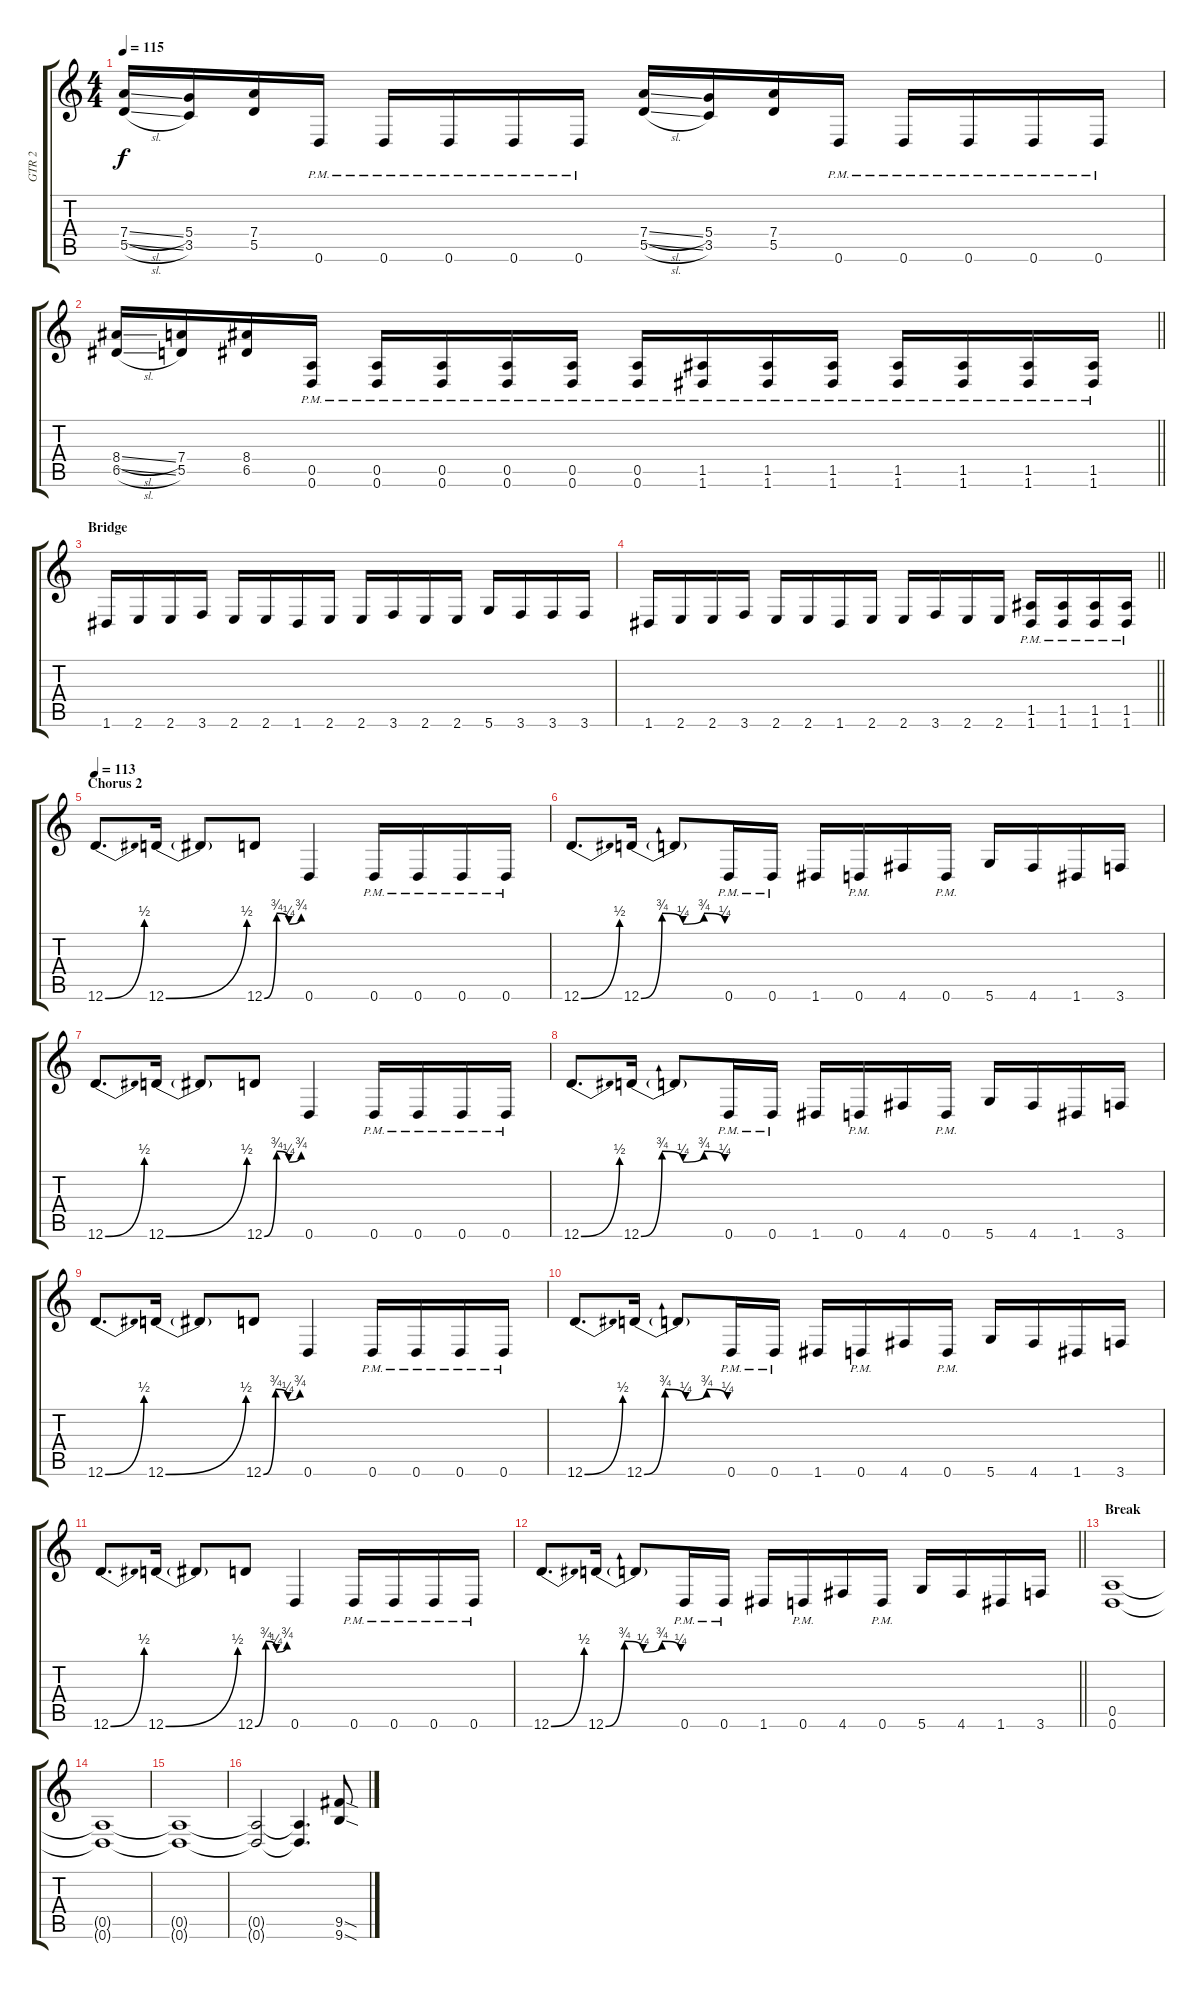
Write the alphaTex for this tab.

\track ("GTR 2" "GTR 2") {instrument overdrivenguitar bank 255}
\staff {score tabs}
\tuning (E4 B3 G3 D3 A2 D2) {hide}
\ts (4 4)
\tempo 115
\clef g2
\ks c
(7.4{sl} 5.5{sl}).16{dy f} (5.4 3.5).16 (7.4 5.5).16 0.6{pm}.16 0.6{pm}.16 0.6{pm}.16 0.6{pm}.16 0.6{pm}.16 (7.4{sl} 5.5{sl}).16 (5.4 3.5).16 (7.4 5.5).16 0.6{pm}.16 0.6{pm}.16 0.6{pm}.16 0.6{pm}.16 0.6{pm}.16 |
\barLineRight lightlight
(8.4{sl} 6.5{sl}).16 (7.4 5.5).16 (8.4 6.5).16 (0.5{pm} 0.6{pm}).16 (0.5{pm} 0.6{pm}).16 (0.5{pm} 0.6{pm}).16 (0.5{pm} 0.6{pm}).16 (0.5{pm} 0.6{pm}).16 (0.5{pm} 0.6{pm}).16 (1.5{pm} 1.6{pm}).16 (1.5{pm} 1.6{pm}).16 (1.5{pm} 1.6{pm}).16 (1.5{pm} 1.6{pm}).16 (1.5{pm} 1.6{pm}).16 (1.5{pm} 1.6{pm}).16 (1.5{pm} 1.6{pm}).16 |
\section ("" "Bridge")
1.6.16 2.6.16 2.6.16 3.6.16 2.6.16 2.6.16 1.6.16 2.6.16 2.6.16 3.6.16 2.6.16 2.6.16 5.6.16 3.6.16 3.6.16 3.6.16 |
\barLineRight lightlight
1.6.16 2.6.16 2.6.16 3.6.16 2.6.16 2.6.16 1.6.16 2.6.16 2.6.16 3.6.16 2.6.16 2.6.16 (1.5{pm} 1.6{pm}).16 (1.5{pm} 1.6{pm}).16 (1.5{pm} 1.6{pm}).16 (1.5{pm} 1.6{pm}).16 |
\section ("" "Chorus 2")
\tempo 113
12.6{be (bend 0 0 60 2)}.8{d balance 8} 12.6{be (bend 0 0 60 2)}.16 12.6{t}.8 12.6{be (custom 0 0 20 3 40 1 60 3)}.8 0.6.4{balance 16} 0.6{pm}.16 0.6{pm}.16 0.6{pm}.16 0.6{pm}.16 |
12.6{be (bend 0 0 60 2)}.8{d} 12.6{be (custom 0 0 15 3 30 1 45 3 60 1)}.16 12.6{t}.8 0.6{pm}.16 0.6{pm}.16 1.6.16 0.6{pm}.16 4.6.16 0.6{pm}.16 5.6.16 4.6.16 1.6.16 3.6.16 |
12.6{be (bend 0 0 60 2)}.8{d} 12.6{be (bend 0 0 60 2)}.16 12.6{t}.8 12.6{be (custom 0 0 20 3 40 1 60 3)}.8 0.6.4 0.6{pm}.16 0.6{pm}.16 0.6{pm}.16 0.6{pm}.16 |
12.6{be (bend 0 0 60 2)}.8{d} 12.6{be (custom 0 0 15 3 30 1 45 3 60 1)}.16 12.6{t}.8 0.6{pm}.16 0.6{pm}.16 1.6.16 0.6{pm}.16 4.6.16 0.6{pm}.16 5.6.16 4.6.16 1.6.16 3.6.16 |
12.6{be (bend 0 0 60 2)}.8{d} 12.6{be (bend 0 0 60 2)}.16 12.6{t}.8 12.6{be (custom 0 0 20 3 40 1 60 3)}.8 0.6.4 0.6{pm}.16 0.6{pm}.16 0.6{pm}.16 0.6{pm}.16 |
12.6{be (bend 0 0 60 2)}.8{d} 12.6{be (custom 0 0 15 3 30 1 45 3 60 1)}.16 12.6{t}.8 0.6{pm}.16 0.6{pm}.16 1.6.16 0.6{pm}.16 4.6.16 0.6{pm}.16 5.6.16 4.6.16 1.6.16 3.6.16 |
12.6{be (bend 0 0 60 2)}.8{d} 12.6{be (bend 0 0 60 2)}.16 12.6{t}.8 12.6{be (custom 0 0 20 3 40 1 60 3)}.8 0.6.4 0.6{pm}.16 0.6{pm}.16 0.6{pm}.16 0.6{pm}.16 |
\barLineRight lightlight
12.6{be (bend 0 0 60 2)}.8{d} 12.6{be (custom 0 0 15 3 30 1 45 3 60 1)}.16 12.6{t}.8 0.6{pm}.16 0.6{pm}.16 1.6.16 0.6{pm}.16 4.6.16 0.6{pm}.16 5.6.16 4.6.16 1.6.16 3.6.16 |
\section ("" "Break")
(0.5 0.6).1 |
(0.5{t} 0.6{t}).1 |
(0.5{t} 0.6{t}).1 |
(0.5{t} 0.6{t}).2 (0.5{t} 0.6{t}).4{d} (9.5{sod} 9.6{sod}).8
